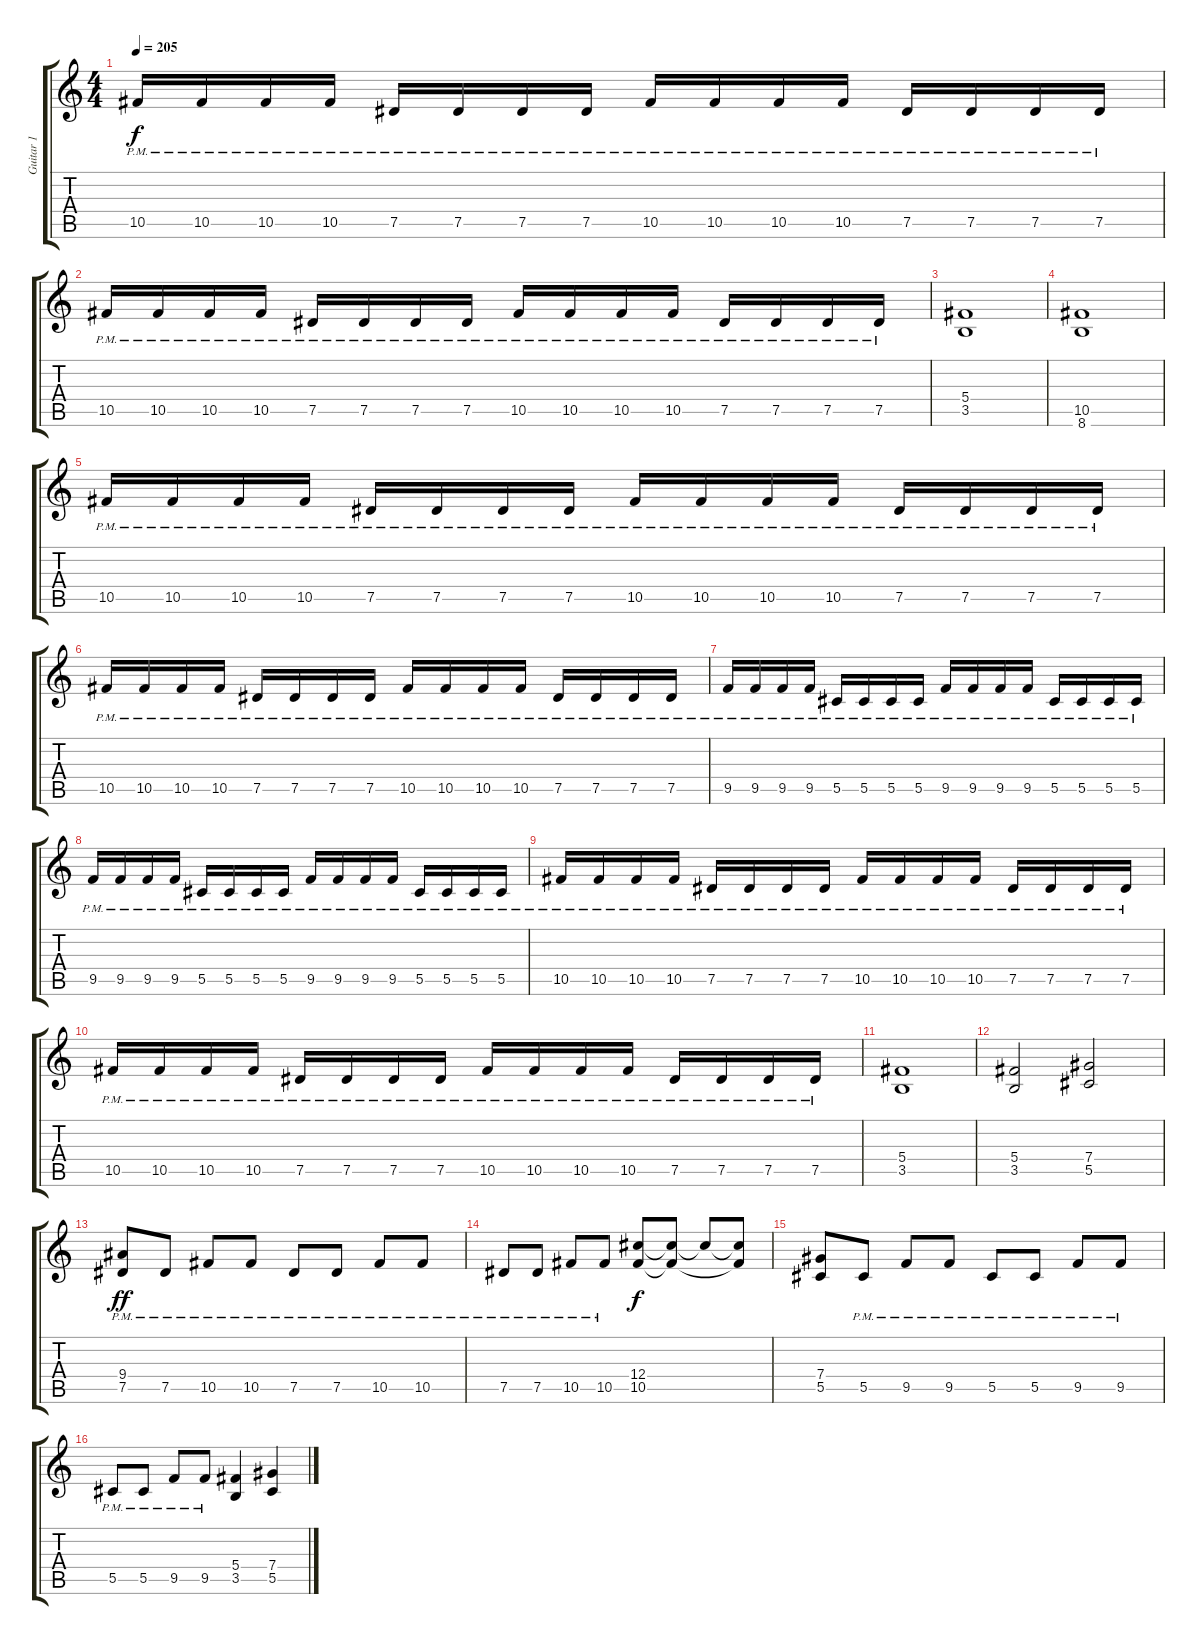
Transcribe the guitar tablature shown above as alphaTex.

\track ("Guitar 1" "Guitar 1") {instrument distortionguitar}
\staff {score tabs}
\tuning (Eb4 Bb3 Gb3 Db3 Ab2 Eb2) {hide}
\ts (4 4)
\tempo 205
\clef g2
\ks c
10.5{pm}.16{dy f} 10.5{pm}.16 10.5{pm}.16 10.5{pm}.16 7.5{pm}.16 7.5{pm}.16 7.5{pm}.16 7.5{pm}.16 10.5{pm}.16 10.5{pm}.16 10.5{pm}.16 10.5{pm}.16 7.5{pm}.16 7.5{pm}.16 7.5{pm}.16 7.5{pm}.16 |
10.5{pm}.16 10.5{pm}.16 10.5{pm}.16 10.5{pm}.16 7.5{pm}.16 7.5{pm}.16 7.5{pm}.16 7.5{pm}.16 10.5{pm}.16 10.5{pm}.16 10.5{pm}.16 10.5{pm}.16 7.5{pm}.16 7.5{pm}.16 7.5{pm}.16 7.5{pm}.16 |
(5.4 3.5).1 |
(10.5 8.6).1 |
10.5{pm}.16 10.5{pm}.16 10.5{pm}.16 10.5{pm}.16 7.5{pm}.16 7.5{pm}.16 7.5{pm}.16 7.5{pm}.16 10.5{pm}.16 10.5{pm}.16 10.5{pm}.16 10.5{pm}.16 7.5{pm}.16 7.5{pm}.16 7.5{pm}.16 7.5{pm}.16 |
10.5{pm}.16 10.5{pm}.16 10.5{pm}.16 10.5{pm}.16 7.5{pm}.16 7.5{pm}.16 7.5{pm}.16 7.5{pm}.16 10.5{pm}.16 10.5{pm}.16 10.5{pm}.16 10.5{pm}.16 7.5{pm}.16 7.5{pm}.16 7.5{pm}.16 7.5{pm}.16 |
9.5{pm}.16 9.5{pm}.16 9.5{pm}.16 9.5{pm}.16 5.5{pm}.16 5.5{pm}.16 5.5{pm}.16 5.5{pm}.16 9.5{pm}.16 9.5{pm}.16 9.5{pm}.16 9.5{pm}.16 5.5{pm}.16 5.5{pm}.16 5.5{pm}.16 5.5{pm}.16 |
9.5{pm}.16 9.5{pm}.16 9.5{pm}.16 9.5{pm}.16 5.5{pm}.16 5.5{pm}.16 5.5{pm}.16 5.5{pm}.16 9.5{pm}.16 9.5{pm}.16 9.5{pm}.16 9.5{pm}.16 5.5{pm}.16 5.5{pm}.16 5.5{pm}.16 5.5{pm}.16 |
10.5{pm}.16 10.5{pm}.16 10.5{pm}.16 10.5{pm}.16 7.5{pm}.16 7.5{pm}.16 7.5{pm}.16 7.5{pm}.16 10.5{pm}.16 10.5{pm}.16 10.5{pm}.16 10.5{pm}.16 7.5{pm}.16 7.5{pm}.16 7.5{pm}.16 7.5{pm}.16 |
10.5{pm}.16 10.5{pm}.16 10.5{pm}.16 10.5{pm}.16 7.5{pm}.16 7.5{pm}.16 7.5{pm}.16 7.5{pm}.16 10.5{pm}.16 10.5{pm}.16 10.5{pm}.16 10.5{pm}.16 7.5{pm}.16 7.5{pm}.16 7.5{pm}.16 7.5{pm}.16 |
(5.4 3.5).1 |
(5.4 3.5).2 (7.4 5.5).2 |
(9.4{pm} 7.5{pm}).8{dy ff volume 10} 7.5{pm}.8 10.5{pm}.8 10.5{pm}.8 7.5{pm}.8 7.5{pm}.8 10.5{pm}.8 10.5{pm}.8 |
7.5{pm}.8 7.5{pm}.8 10.5{pm}.8 10.5{pm}.8 (12.4 10.5).8{dy f} (12.4{t} 10.5{t}).8 12.4{t}.8 (12.4{t} 10.5{t}).8 |
(7.4 5.5).8 5.5{pm}.8 9.5{pm}.8 9.5{pm}.8 5.5{pm}.8 5.5{pm}.8 9.5{pm}.8 9.5{pm}.8 |
5.5{pm}.8 5.5{pm}.8 9.5{pm}.8 9.5{pm}.8 (5.4 3.5).4 (7.4 5.5).4
